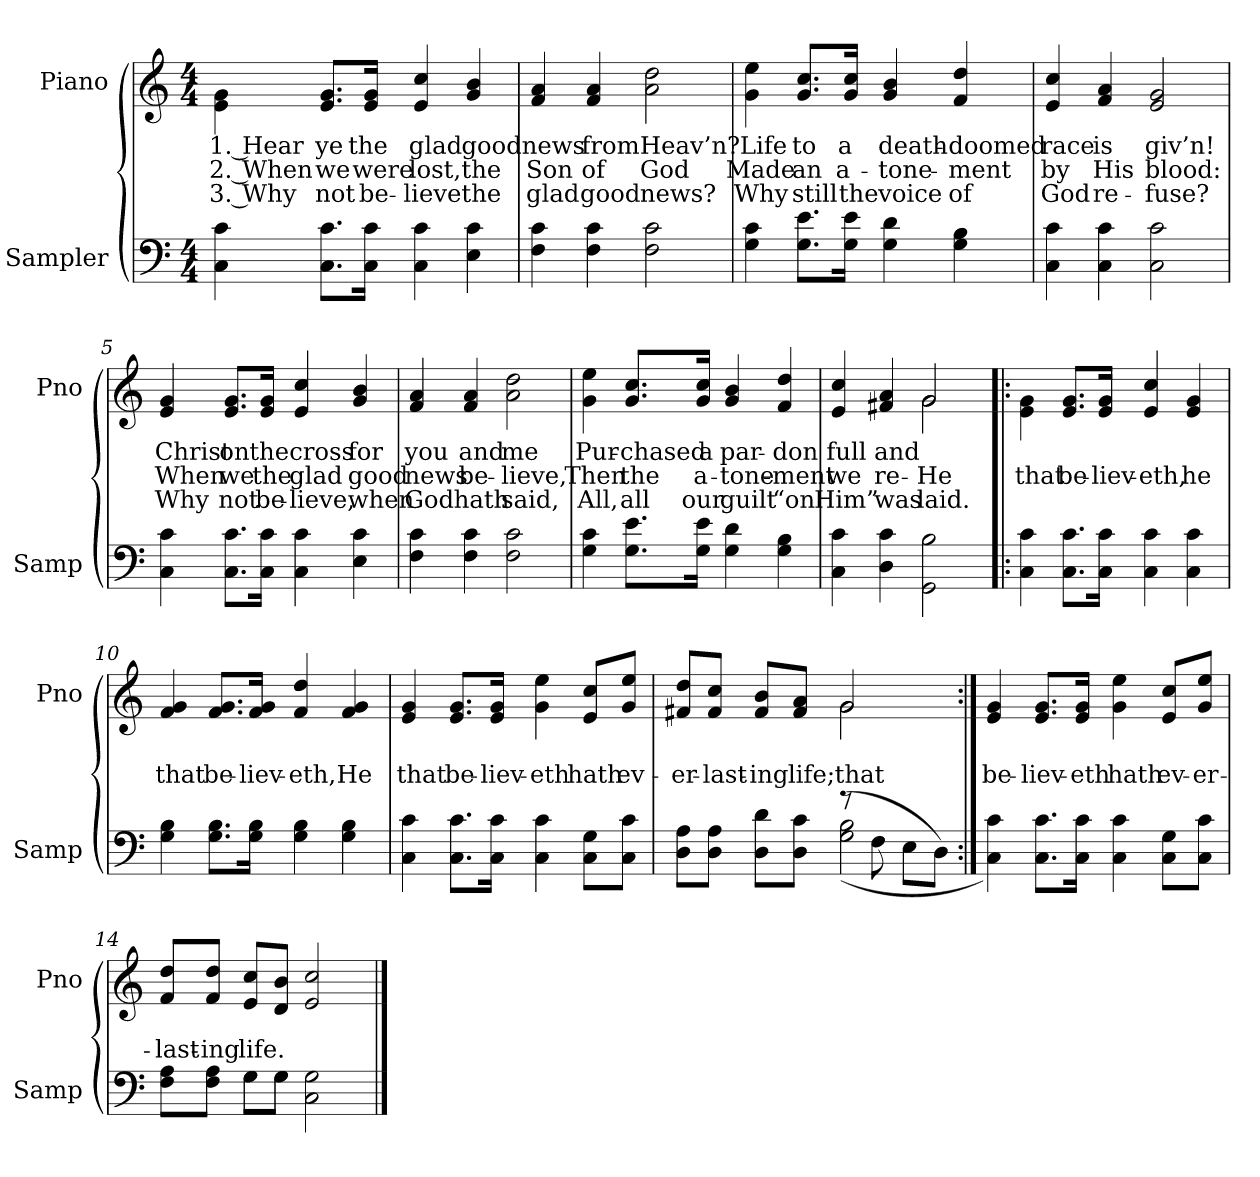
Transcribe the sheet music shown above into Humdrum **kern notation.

**kern	**kern	**text	**text	**text
*part2	*part1	*part1	*part1	*part1
*staff2	*staff1	*staff1	*staff1	*staff1
*I"Sampler	*I"Piano	*	*	*
*I'Samp	*I'Pno	*	*	*
*clefF4	*clefG2	*	*	*
*M4/4	*M4/4	*	*	*
=1	=1	=1	=1	=1
4C 4c	4e\ 4g\	1. Hear	2. When	3. Why
8.C\ 8.c\L	8.e/ 8.g/L	ye	we	not
16C\ 16c\Jk	16e/ 16g/Jk	the	were	be-
4C 4c	4e 4cc	glad	lost,	-lieve
4E 4c	4g 4b	good	the	the
=2	=2	=2	=2	=2
4F 4c	4f 4a	news	Son	glad
4F 4c	4f 4a	from	of	good
2F 2c	2a 2dd	Heav’n?	God	news?
=3	=3	=3	=3	=3
4G 4c	4g 4ee	Life	Made	Why
8.G\ 8.e\L	8.g/ 8.cc/L	to	an	still
16G\ 16e\Jk	16g/ 16cc/Jk	a	a-	the
4G 4d	4g 4b	death-	-tone-	voice
4G 4B	4f 4dd	-doomed	-ment	of
=4	=4	=4	=4	=4
4C 4c	4e 4cc	race	by	God
4C 4c	4f 4a	is	His	re-
2C 2c	2e 2g	giv’n!	blood:	-fuse?
=5	=5	=5	=5	=5
4C 4c	4e 4g	Christ	When	Why
8.C\ 8.c\L	8.e/ 8.g/L	on	we	not
16C\ 16c\Jk	16e/ 16g/Jk	the	the	be-
4C 4c	4e 4cc	cross	glad	-lieve,
4E 4c	4g 4b	for	good	when
=6	=6	=6	=6	=6
4F 4c	4f 4a	you	news	God
4F 4c	4f 4a	and	be-	hath
2F 2c	2a 2dd	me	-lieve,	said,
=7	=7	=7	=7	=7
4G 4c	4g 4ee	Pur-	Then	All,
8.G\ 8.e\L	8.g/ 8.cc/L	-chased	the	all
16G\ 16e\Jk	16g/ 16cc/Jk	a	a-	our
4G 4d	4g 4b	par-	-tone-	guilt
4G 4B	4f 4dd	-don	-ment	“on
=8	=8	=8	=8	=8
*	*^	*	*	*
4C 4c	4e 4cc	2ryy	full	we	Him”
4D 4c	4f#X 4a	.	and	re-	was
2GG 2B	2g/	2g	.	He	laid.
=9!|:	=9!|:	=9!|:	=9!|:	=9!|:	=9!|:
!	!LO:TX:t=Refrain	!	!	!	!
*	*v	*v	*	*	*
4C 4c	4e\ 4g\	.	that	.
8.C\ 8.c\L	8.e/ 8.g/L	.	be-	.
16C\ 16c\Jk	16e/ 16g/Jk	.	-liev-	.
4C 4c	4e 4cc	.	-eth,	.
4C 4c	4e 4g	.	he	.
=10	=10	=10	=10	=10
4G 4B	4f 4g	.	that	.
8.G\ 8.B\L	8.f/ 8.g/L	.	be-	.
16G\ 16B\Jk	16f/ 16g/Jk	.	-liev-	.
4G 4B	4f 4dd	.	-eth,	.
4G 4B	4f 4g	.	He	.
=11	=11	=11	=11	=11
4C 4c	4e 4g	.	that	.
8.C\ 8.c\L	8.e/ 8.g/L	.	be-	.
16C\ 16c\Jk	16e/ 16g/Jk	.	-liev-	.
4C 4c	4g 4ee	.	-eth	.
8C\ 8G\L	8e/ 8cc/L	.	hath	.
8C\ 8c\J	8g/ 8ee/J	.	ev-	.
=12	=12	=12	=12	=12
*^	*^	*	*	*
8D\ 8A\L	2ryy	8f#X/ 8dd/L	2ryy	.	-er-	.
8D\ 8A\J	.	8f#/ 8cc/J	.	.	-last-	.
8D\ 8d\L	.	8f#/ 8b/L	.	.	-ing	.
8D\ 8c\J	.	8f#/ 8a/J	.	.	life;	.
(8r	(2G 2B	2g/	2g	.	that	.
8F\	.	.	.	.	.	.
8E\L	.	.	.	.	.	.
8D\J)	.	.	.	.	.	.
*v	*v	*	*	*	*	*
*	*v	*v	*	*	*
=13:|!	=13:|!	=13:|!	=13:|!	=13:|!
4C 4c)	4e 4g	.	be-	.
8.C\ 8.c\L	8.e/ 8.g/L	.	-liev-	.
16C\ 16c\Jk	16e/ 16g/Jk	.	-eth	.
4C 4c	4g 4ee	.	hath	.
8C\ 8G\L	8e/ 8cc/L	.	ev-	.
8C\ 8c\J	8g/ 8ee/J	.	-er-	.
=14	=14	=14	=14	=14
*^	*	*	*	*
8F\ 8A\L	4ryy	8f/ 8dd/L	.	-last-	.
8F\ 8A\J	.	8f/ 8dd/J	.	-ing	.
8G\L	8G\L	8e/ 8cc/L	.	life.	.
8G\J	8G\J	8d/ 8b/J	.	.	.
2C 2G	2ryy	2e 2cc	.	.	.
*v	*v	*	*	*	*
==	==	==	==	==
*-	*-	*-	*-	*-
